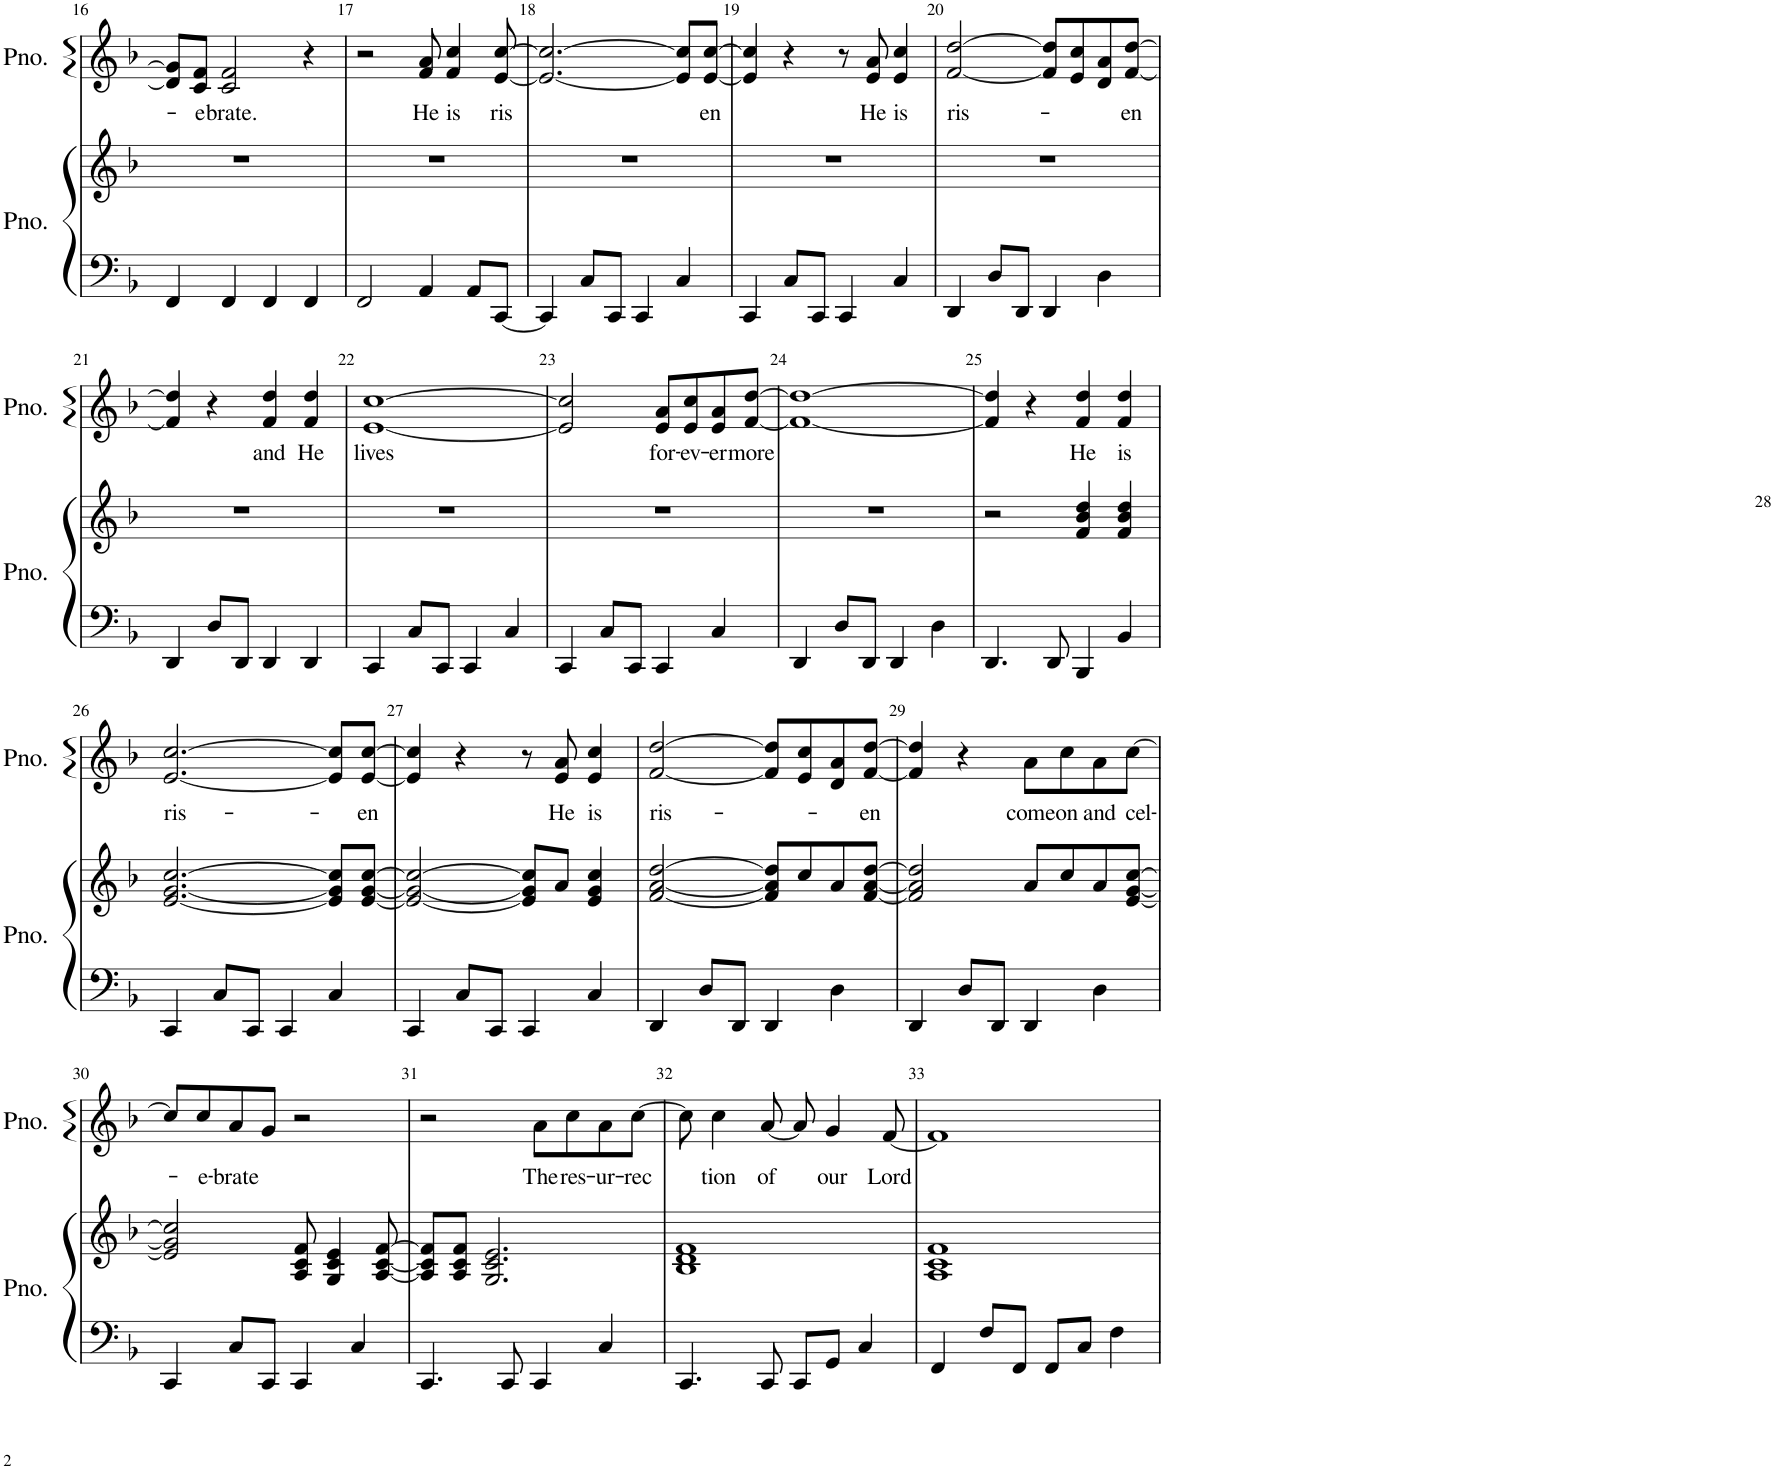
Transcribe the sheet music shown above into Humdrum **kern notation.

**kern	**kern	**kern	**text
*part2	*part2	*part1	*part1
*staff3	*staff2	*staff1	*staff1
*I"Piano	*	*I"Piano	*
*I'Pno.	*	*I'Pno.	*
!!LO:PB:g=z
*clefF4	*clefG2	*clefG2	*
*k[b-]	*k[b-]	*k[b-]	*
*M4/4	*M4/4	*M4/4	*
=16	=16	=16	=16
4FF/	1r	8d/] 8g/]L	.
!	!	!	!LO:LY:b
.	.	8c/ 8f/J	-e
!	!	!	!LO:LY:b
4FF/	.	2c/ 2f/	brate.
4FF/	.	.	.
4FF/	.	4r	.
=17	=17	=17	=17
2FF/	1r	2r	.
!	!	!	!LO:LY:b
4AA/	.	8f/ 8a/	He
!	!	!	!LO:LY:b
.	.	4f/ 4cc/	is
8AA/L	.	.	.
!	!	!	!LO:LY:b
[8CC/J	.	[8e/ [8cc/	ris
=18	=18	=18	=18
4CC/]	1r	2.e/_ 2.cc/_	.
8C/L	.	.	.
8CC/J	.	.	.
4CC/	.	.	.
4C/	.	8e/] 8cc/]L	.
!	!	!	!LO:LY:b
.	.	[8e/ [8cc/J	en
=19	=19	=19	=19
4CC/	1r	4e/] 4cc/]	.
8C/L	.	4r	.
8CC/J	.	.	.
4CC/	.	8r	.
!	!	!	!LO:LY:b
.	.	8e/ 8a/	He
!	!	!	!LO:LY:b
4C/	.	4e/ 4cc/	is
=20	=20	=20	=20
!	!	!	!LO:LY:b
4DD/	1r	[2f/ [2dd/	ris-
8D/L	.	.	.
8DD/J	.	.	.
4DD/	.	8f/] 8dd/]L	.
.	.	8e/ 8cc/	.
4D\	.	8d/ 8a/	.
!	!	!	!LO:LY:b
.	.	[8f/ [8dd/J	-en
!!LO:LB:g=z
=21	=21	=21	=21
4DD/	1r	4f/] 4dd/]	.
8D/L	.	4r	.
8DD/J	.	.	.
!	!	!	!LO:LY:b
4DD/	.	4f/ 4dd/	and
!	!	!	!LO:LY:b
4DD/	.	4f/ 4dd/	He
=22	=22	=22	=22
!	!	!	!LO:LY:b
4CC/	1r	[1e [1cc	lives
8C/L	.	.	.
8CC/J	.	.	.
4CC/	.	.	.
4C/	.	.	.
=23	=23	=23	=23
4CC/	1r	2e/] 2cc/]	.
8C/L	.	.	.
8CC/J	.	.	.
!	!	!	!LO:LY:b
4CC/	.	8e/ 8a/L	for-
!	!	!	!LO:LY:b
.	.	8e/ 8cc/	-ev-
!	!	!	!LO:LY:b
4C/	.	8e/ 8a/	-er
!	!	!	!LO:LY:b
.	.	[8f/ [8dd/J	more
=24	=24	=24	=24
4DD/	1r	1f_ 1dd_	.
8D/L	.	.	.
8DD/J	.	.	.
4DD/	.	.	.
4D\	.	.	.
=25	=25	=25	=25
4.DD/	2r	4f/] 4dd/]	.
.	.	4r	.
8DD/	.	.	.
!	!	!	!LO:LY:b
4BBB-/	4f/ 4b-/ 4dd/	4f/ 4dd/	He
!	!	!	!LO:LY:b
4BB-/	4f/ 4b-/ 4dd/	4f/ 4dd/	is
!!LO:LB:g=z
=26	=26	=26	=26
!	!	!	!LO:LY:b
4CC/	[2.e/ [2.g/ [2.cc/	[2.e/ [2.cc/	ris-
8C/L	.	.	.
8CC/J	.	.	.
4CC/	.	.	.
4C/	8e/] 8g/] 8cc/]L	8e/] 8cc/]L	.
!	!	!	!LO:LY:b
.	[8e/ [8g/ [8cc/J	[8e/ [8cc/J	-en
=27	=27	=27	=27
4CC/	2e/_ 2g/_ 2cc/_	4e/] 4cc/]	.
8C/L	.	4r	.
8CC/J	.	.	.
4CC/	8e/] 8g/] 8cc/]L	8r	.
!	!	!	!LO:LY:b
.	8a/J	8e/ 8a/	He
!	!	!	!LO:LY:b
4C/	4e/ 4g/ 4cc/	4e/ 4cc/	is
=28	=28	=28	=28
!	!	!	!LO:LY:b
4DD/	[2f/ [2a/ [2dd/	[2f/ [2dd/	ris-
8D/L	.	.	.
8DD/J	.	.	.
4DD/	8f/] 8a/] 8dd/]L	8f/] 8dd/]L	.
.	8cc/	8e/ 8cc/	.
4D\	8a/	8d/ 8a/	.
!	!	!	!LO:LY:b
.	[8f/ [8a/ [8dd/J	[8f/ [8dd/J	-en
=29	=29	=29	=29
4DD/	2f/] 2a/] 2dd/]	4f/] 4dd/]	.
8D/L	.	4r	.
8DD/J	.	.	.
!	!	!	!LO:LY:b
4DD/	8a/L	8a\L	come
!	!	!	!LO:LY:b
.	8cc/	8cc\	on
!	!	!	!LO:LY:b
4D\	8a/	8a\	and
!	!	!	!LO:LY:b
.	[8e/ [8g/ [8cc/J	[8cc\J	cel-
!!LO:LB:g=z
=30	=30	=30	=30
4CC/	2e/] 2g/] 2cc/]	8cc/L]	.
!	!	!	!LO:LY:b
.	.	8cc/	-e-
!	!	!	!LO:LY:b
8C/L	.	8a/	-brate
8CC/J	.	8g/J	.
4CC/	8A/ 8c/ 8f/	2r	.
.	4G/ 4c/ 4e/	.	.
4C/	.	.	.
.	[8A/ [8c/ [8f/	.	.
=31	=31	=31	=31
4.CC/	8A/] 8c/] 8f/]L	2r	.
.	8A/ 8c/ 8f/J	.	.
.	2.G/ 2.c/ 2.e/	.	.
8CC/	.	.	.
!	!	!	!LO:LY:b
4CC/	.	8a\L	The
!	!	!	!LO:LY:b
.	.	8cc\	res-
!	!	!	!LO:LY:b
4C/	.	8a\	-ur-
!	!	!	!LO:LY:b
.	.	[8cc\J	-rec
=32	=32	=32	=32
4.CC/	1B- 1d 1f	8cc\]	.
!	!	!	!LO:LY:b
.	.	4cc\	tion
!	!	!	!LO:LY:b
8CC/	.	[8a/	of
8CC/L	.	8a/]	.
!	!	!	!LO:LY:b
8GG/J	.	4g/	our
4C/	.	.	.
!	!	!	!LO:LY:b
.	.	[8f/	Lord
=33	=33	=33	=33
4FF/	1A 1c 1f	1f]	.
8F/L	.	.	.
8FF/J	.	.	.
8FF/L	.	.	.
8C/J	.	.	.
4F\	.	.	.
=	=	=	=
*-	*-	*-	*-
